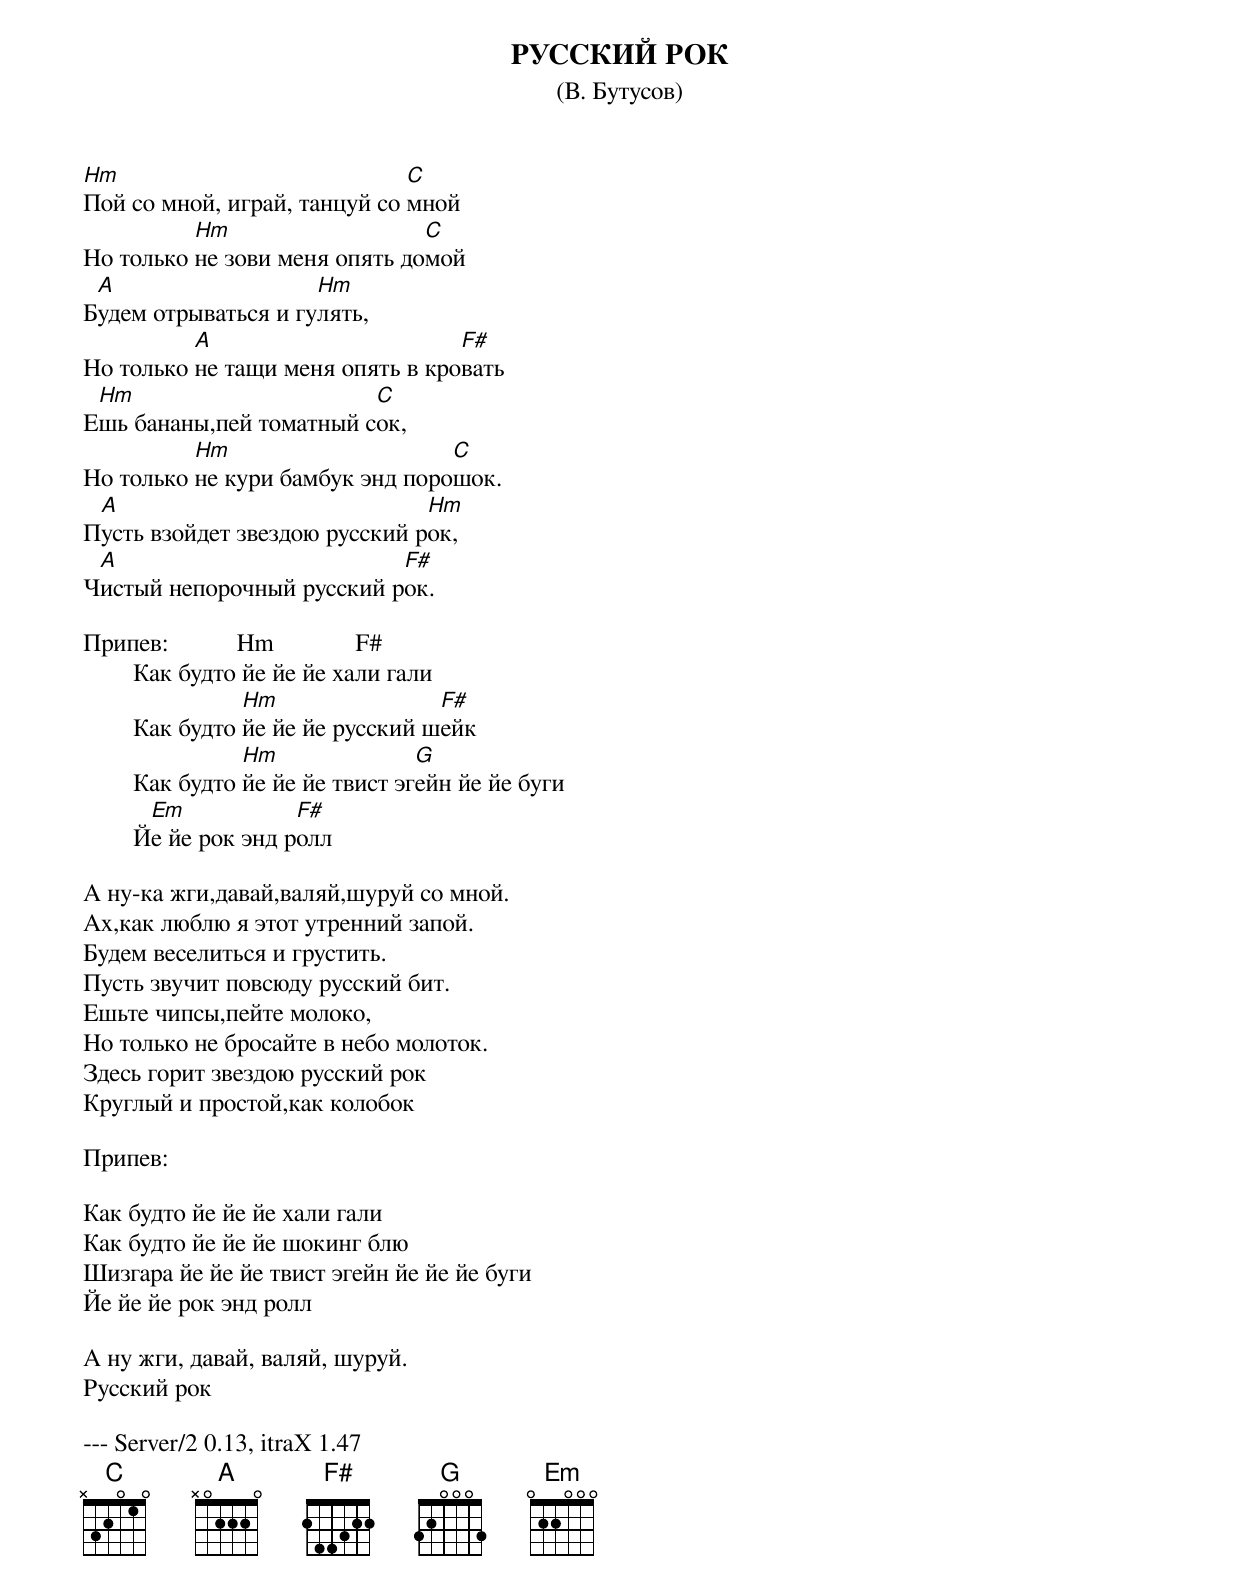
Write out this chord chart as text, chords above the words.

РУССКИЙ РОК
(В. Бутусов)

Hm                            C
Пой со мной, играй, танцуй со мной
          Hm                   C
Hо только не зови меня опять домой
 A                   Hm
Будем отрываться и гулять,
          A                       F#
Hо только не тащи меня опять в кровать
 Hm                      C
Ешь бананы,пей томатный сок,
          Hm                     C
Hо только не кури бамбук энд порошок.
 A                             Hm
Пусть взойдет звездою русский рок,
 A                         F#
Чистый непорочный русский рок.

Припев:           Hm             F#
        Как будто йе йе йе хали гали
                  Hm                F#
        Как будто йе йе йе русский шейк
                  Hm               G
        Как будто йе йе йе твист эгейн йе йе буги
         Em            F#
        Йе йе рок энд ролл

А ну-ка жги,давай,валяй,шуруй со мной.
Ах,как люблю я этот утренний запой.
Будем веселиться и грустить.
Пусть звучит повсюду русский бит.
Ешьте чипсы,пейте молоко,
Hо только не бросайте в небо молоток.
Здесь горит звездою русский рок
Круглый и простой,как колобок

Припев:

Как будто йе йе йе хали гали
Как будто йе йе йе шокинг блю
Шизгара йе йе йе твист эгейн йе йе йе буги
Йе йе йе рок энд ролл

А ну жги, давай, валяй, шуруй.
Русский рок

--- Server/2 0.13, itraX 1.47
